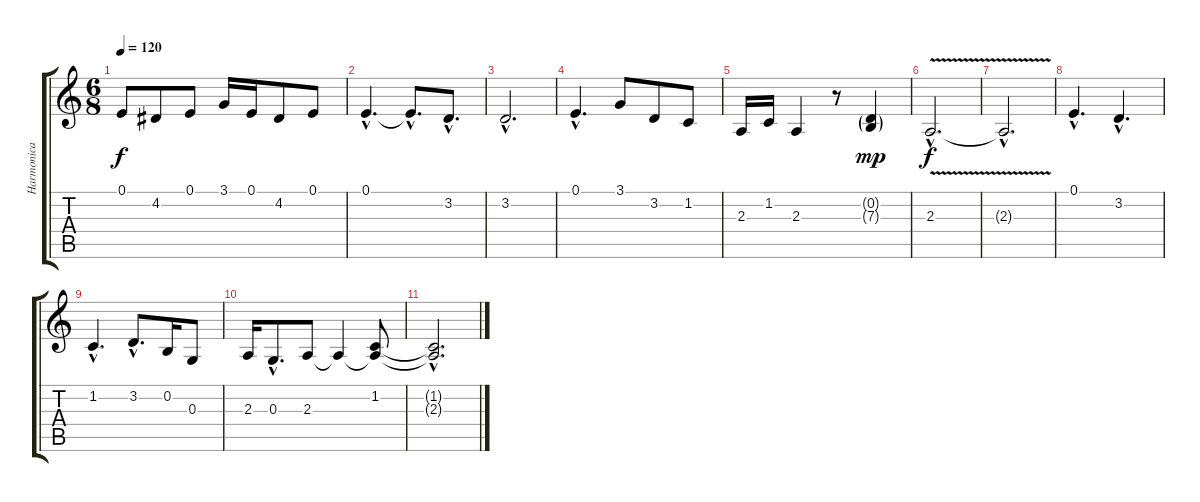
\track ("Harmonica" "Harmonica") {instrument harmonica}
\staff {score tabs}
\tuning (E4 B3 G3 D3 A2 E2) {hide}
\ts (6 8)
\tempo 120
\clef g2
\ks c
0.1.8{dy f} 4.2.8 0.1.8 3.1.16 0.1.16 4.2.8 0.1.8 |
0.1{hac}.4{d} 0.1{hac t}.8{d} 3.2{hac}.8{d} |
3.2{hac}.2{d} |
0.1{hac}.4{d} 3.1.8 3.2.8 1.2.8 |
2.3.16 1.2.16 2.3.4 r.8 (0.2{g} 7.3{g}).4{dy mp} |
2.3{v hac}.2{d dy f} |
2.3{hac t}.2{d} |
0.1{hac}.4{d} 3.2{hac}.4{d} |
1.2{hac}.4{d} 3.2{hac}.8{d} 0.2.16 0.3.8 |
2.3.16 0.3{hac}.8{d} 2.3.8 2.3{t}.4 (1.2 2.3{t}).8 |
(1.2{hac t} 2.3{hac t}).2{d}
